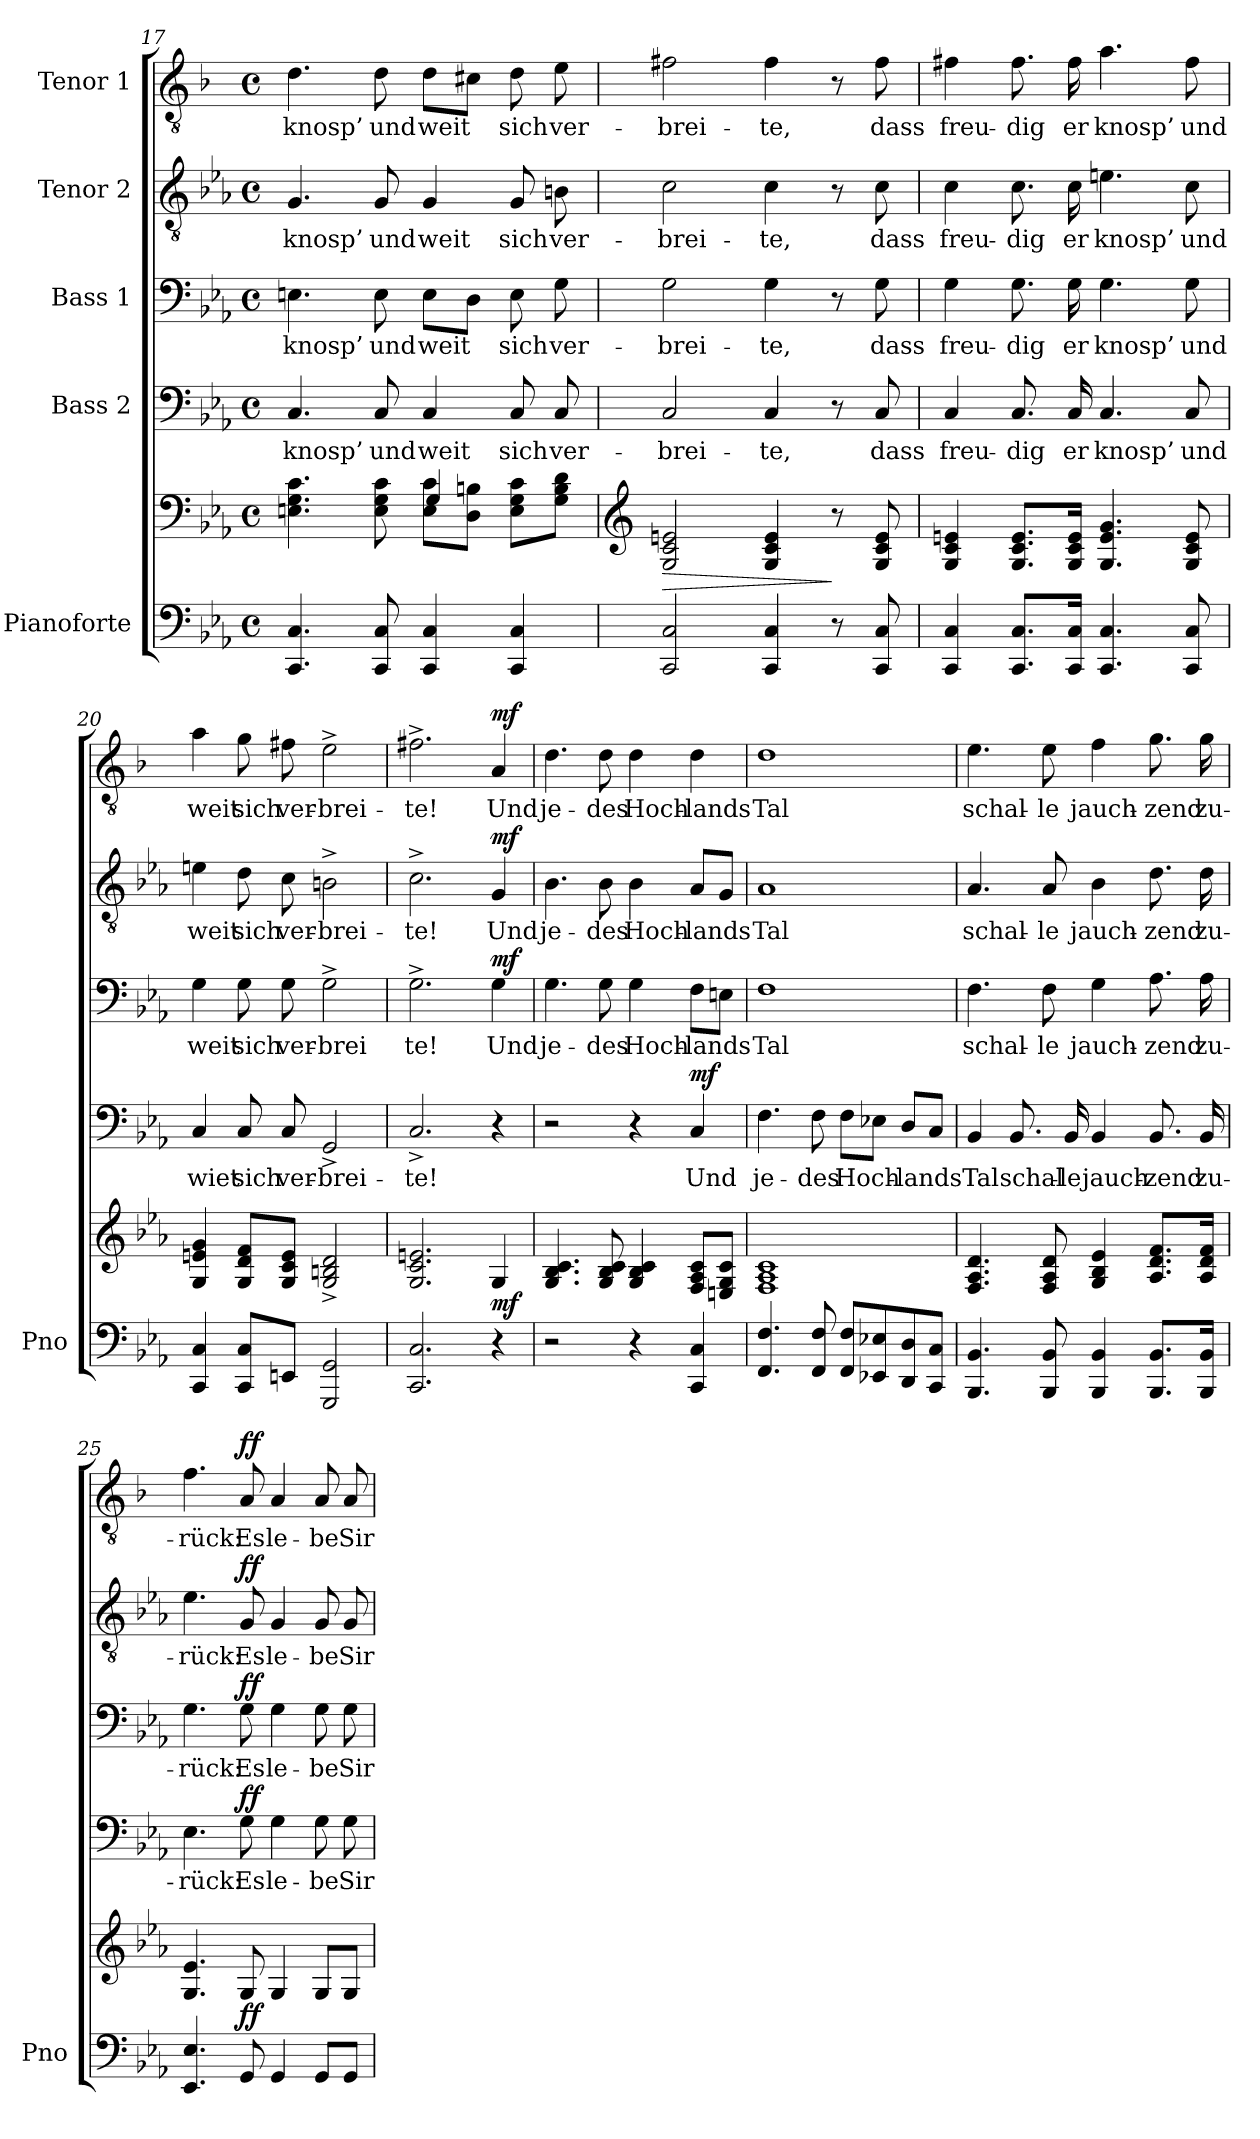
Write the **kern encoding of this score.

**kern	**kern	**dynam	**kern	**text	**dynam	**kern	**text	**dynam	**kern	**text	**dynam	**kern	**text	**dynam
*part5	*part5	*part5	*part4	*part4	*part4	*part3	*part3	*part3	*part2	*part2	*part2	*part1	*part1	*part1
*staff6	*staff5	*staff5/6	*staff4	*staff4	*staff4	*staff3	*staff3	*staff3	*staff2	*staff2	*staff2	*staff1	*staff1	*staff1
*I"Pianoforte	*	*	*I"Bass 2	*	*	*I"Bass 1	*	*	*I"Tenor 2	*	*	*I"Tenor 1	*	*
*I'Pno	*	*	*	*	*	*	*	*	*	*	*	*	*	*
*clefF4	*clefF4	*	*clefF4	*	*	*clefF4	*	*	*clefGv2	*	*	*clefGv2	*	*
*	*	*	*	*	*	*	*	*	*	*	*	*ITrd1c2	*	*
*k[b-e-a-]	*k[b-e-a-]	*	*k[b-e-a-]	*	*	*k[b-e-a-]	*	*	*k[b-e-a-]	*	*	*k[b-e-a-]	*	*
*M4/4	*M4/4	*	*M4/4	*	*	*M4/4	*	*	*M4/4	*	*	*M4/4	*	*
*met(c)	*met(c)	*	*met(c)	*	*	*met(c)	*	*	*met(c)	*	*	*met(c)	*	*
=17	=17	=17	=17	=17	=17	=17	=17	=17	=17	=17	=17	=17	=17	=17
*	*^	*	*	*	*	*	*	*	*	*	*	*	*	*
!	!	!	!	!	!LO:LY:b	!	!	!LO:LY:b	!	!	!LO:LY:b	!	!	!LO:LY:b	!
4.CC/ 4.C/	4.En\ 4.G\ 4.c\	2ryy	.	4.C/	knosp’	.	4.En\	knosp’	.	4.G/	knosp’	.	4.c\	knosp’	.
!	!	!	!	!	!LO:LY:b	!	!	!LO:LY:b	!	!	!LO:LY:b	!	!	!LO:LY:b	!
8CC/ 8C/	8E\ 8G\ 8c\	.	.	8C/	und	.	8E\	und	.	8G/	und	.	8c\	und	.
!	!	!	!	!	!LO:LY:b	!	!	!LO:LY:b	!	!	!LO:LY:b	!	!	!LO:LY:b	!
4CC/ 4C/	8E\ 8c\L	4G/	.	4C/	weit	.	8E\L	weit	.	4G/	weit	.	8c\L	weit	.
.	8D\ 8Bn\J	.	.	.	.	.	8D\J	.	.	.	.	.	8Bn\J	.	.
!	!	!	!	!	!LO:LY:b	!	!	!LO:LY:b	!	!	!LO:LY:b	!	!	!LO:LY:b	!
4CC/ 4C/	8E\ 8G\ 8c\L	4ryy	.	8C/	sich	.	8E\	sich	.	8G/	sich	.	8c\	sich	.
!	!	!	!	!	!LO:LY:b	!	!	!LO:LY:b	!	!	!LO:LY:b	!	!	!LO:LY:b	!
.	8G\ 8B\ 8d\J	.	.	8C/	ver-	.	8G\	ver-	.	8Bn\	ver-	.	8d\	ver-	.
*	*v	*v	*	*	*	*	*	*	*	*	*	*	*	*	*
=18	=18	=18	=18	=18	=18	=18	=18	=18	=18	=18	=18	=18	=18	=18
*	*clefG2	*	*	*	*	*	*	*	*	*	*	*	*	*
!	!	!LO:HP:b	!	!LO:LY:b	!	!	!LO:LY:b	!	!	!LO:LY:b	!	!	!LO:LY:b	!
2CC/ 2C/	2G/ 2c/ 2en/	>	2C/	-brei-	.	2G\	-brei-	.	2c\	-brei-	.	2en\	-brei-	.
!	!	!	!	!LO:LY:b	!	!	!LO:LY:b	!	!	!LO:LY:b	!	!	!LO:LY:b	!
4CC/ 4C/	4G/ 4c/ 4e/	.	4C/	-te,	.	4G\	-te,	.	4c\	-te,	.	4e\	-te,	.
8r	8r	]	8r	.	.	8r	.	.	8r	.	.	8r	.	.
!	!	!	!	!LO:LY:b	!	!	!LO:LY:b	!	!	!LO:LY:b	!	!	!LO:LY:b	!
8CC/ 8C/	8G/ 8c/ 8e/	.	8C/	dass	.	8G\	dass	.	8c\	dass	.	8e\	dass	.
=19	=19	=19	=19	=19	=19	=19	=19	=19	=19	=19	=19	=19	=19	=19
!	!	!	!	!LO:LY:b	!	!	!LO:LY:b	!	!	!LO:LY:b	!	!	!LO:LY:b	!
4CC/ 4C/	4G/ 4c/ 4en/	.	4C/	freu-	.	4G\	freu-	.	4c\	freu-	.	4en\	freu-	.
!	!	!	!	!LO:LY:b	!	!	!LO:LY:b	!	!	!LO:LY:b	!	!	!LO:LY:b	!
8.CC/ 8.C/L	8.G/ 8.c/ 8.e/L	.	8.C/	-dig	.	8.G\	-dig	.	8.c\	-dig	.	8.e\	-dig	.
!	!	!	!	!LO:LY:b	!	!	!LO:LY:b	!	!	!LO:LY:b	!	!	!LO:LY:b	!
16CC/ 16C/Jk	16G/ 16c/ 16e/Jk	.	16C/	er	.	16G\	er	.	16c\	er	.	16e\	er	.
!	!	!	!	!LO:LY:b	!	!	!LO:LY:b	!	!	!LO:LY:b	!	!	!LO:LY:b	!
4.CC/ 4.C/	4.G/ 4.e/ 4.g/	.	4.C/	knosp’	.	4.G\	knosp’	.	4.en\	knosp’	.	4.g\	knosp’	.
!	!	!	!	!LO:LY:b	!	!	!LO:LY:b	!	!	!LO:LY:b	!	!	!LO:LY:b	!
8CC/ 8C/	8G/ 8c/ 8e/	.	8C/	und	.	8G\	und	.	8c\	und	.	8e\	und	.
=20	=20	=20	=20	=20	=20	=20	=20	=20	=20	=20	=20	=20	=20	=20
!	!	!	!	!LO:LY:b	!	!	!LO:LY:b	!	!	!LO:LY:b	!	!	!LO:LY:b	!
4CC/ 4C/	4G/ 4en/ 4g/	.	4C/	wiet	.	4G\	weit	.	4en\	weit	.	4g\	weit	.
!	!	!	!	!LO:LY:b	!	!	!LO:LY:b	!	!	!LO:LY:b	!	!	!LO:LY:b	!
8CC/ 8C/L	8G/ 8d/ 8f/L	.	8C/	sich	.	8G\	sich	.	8d\	sich	.	8f\	sich	.
!	!	!	!	!LO:LY:b	!	!	!LO:LY:b	!	!	!LO:LY:b	!	!	!LO:LY:b	!
8EEn/J	8G/ 8c/ 8e/J	.	8C/	ver-	.	8G\	ver-	.	8c\	ver-	.	8en\	ver-	.
!	!	!	!	!LO:LY:b	!	!	!LO:LY:b	!	!	!LO:LY:b	!	!	!LO:LY:b	!
2GGG/ 2GG/	2G/^ 2Bn/^ 2d/^	.	2GG^>/	-brei-	.	2G^\	-brei	.	2Bn^\	-brei-	.	2d^\	-brei-	.
!!LO:LB:g=z
=21	=21	=21	=21	=21	=21	=21	=21	=21	=21	=21	=21	=21	=21	=21
!	!	!	!	!LO:LY:b	!	!	!LO:LY:b	!	!	!LO:LY:b	!	!	!LO:LY:b	!
2.CC/ 2.C/	2.G/ 2.c/ 2.en/	.	2.C^>/	-te!	.	2.G^\	-te!	.	2.c^\	-te!	.	2.en^\	-te!	.
!	!	!LO:DY:b	!	!	!	!	!LO:LY:b	!LO:DY:a	!	!LO:LY:b	!LO:DY:a	!	!LO:LY:b	!LO:DY:a
4r	4G/	mf	4r	.	.	4G\	Und	mf	4G/	Und	mf	4G/	Und	mf
=22	=22	=22	=22	=22	=22	=22	=22	=22	=22	=22	=22	=22	=22	=22
!	!	!	!	!	!	!	!LO:LY:b	!	!	!LO:LY:b	!	!	!LO:LY:b	!
2r	4.G/ 4.B-/ 4.c/	.	2r	.	.	4.G\	je-	.	4.B-\	je-	.	4.c\	je-	.
!	!	!	!	!	!	!	!LO:LY:b	!	!	!LO:LY:b	!	!	!LO:LY:b	!
.	8G/ 8B-/ 8c/	.	.	.	.	8G\	-des	.	8B-\	-des	.	8c\	-des	.
!	!	!	!	!	!	!	!LO:LY:b	!	!	!LO:LY:b	!	!	!LO:LY:b	!
4r	4G/ 4B-/ 4c/	.	4r	.	.	4G\	Hoch-	.	4B-\	Hoch-	.	4c\	Hoch-	.
!	!	!	!	!LO:LY:b	!LO:DY:a	!	!LO:LY:b	!	!	!LO:LY:b	!	!	!LO:LY:b	!
4CC/ 4C/	8F/ 8A-/ 8c/L	.	4C/	Und	mf	8F\L	-lands	.	8A-/L	-lands	.	4c\	-lands	.
.	8En/ 8G/ 8c/J	.	.	.	.	8En\J	.	.	8G/J	.	.	.	.	.
=23	=23	=23	=23	=23	=23	=23	=23	=23	=23	=23	=23	=23	=23	=23
!	!	!	!	!LO:LY:b	!	!	!LO:LY:b	!	!	!LO:LY:b	!	!	!LO:LY:b	!
4.FF/ 4.F/	1F 1A- 1c	.	4.F\	je-	.	1F	Tal	.	1A-	Tal	.	1c	Tal	.
!	!	!	!	!LO:LY:b	!	!	!	!	!	!	!	!	!	!
8FF/ 8F/	.	.	8F\	-des	.	.	.	.	.	.	.	.	.	.
!	!	!	!	!LO:LY:b	!	!	!	!	!	!	!	!	!	!
8FF/ 8F/L	.	.	8F\L	Hoch-	.	.	.	.	.	.	.	.	.	.
8EE-X/ 8E-X/	.	.	8E-X\J	.	.	.	.	.	.	.	.	.	.	.
!	!	!	!	!LO:LY:b	!	!	!	!	!	!	!	!	!	!
8DD/ 8D/	.	.	8D/L	-lands	.	.	.	.	.	.	.	.	.	.
8CC/ 8C/J	.	.	8C/J	.	.	.	.	.	.	.	.	.	.	.
=24	=24	=24	=24	=24	=24	=24	=24	=24	=24	=24	=24	=24	=24	=24
!	!	!	!	!LO:LY:b	!	!	!LO:LY:b	!	!	!LO:LY:b	!	!	!LO:LY:b	!
4.BBB-/ 4.BB-/	4.F/ 4.A-/ 4.d/	.	4BB-/	Tal	.	4.F\	schal-	.	4.A-/	schal-	.	4.d\	schal-	.
!	!	!	!	!LO:LY:b	!	!	!	!	!	!	!	!	!	!
.	.	.	8.BB-/	schal-	.	.	.	.	.	.	.	.	.	.
!	!	!	!	!	!	!	!LO:LY:b	!	!	!LO:LY:b	!	!	!LO:LY:b	!
8BBB-/ 8BB-/	8F/ 8A-/ 8d/	.	.	.	.	8F\	-le	.	8A-/	-le	.	8d\	-le	.
!	!	!	!	!LO:LY:b	!	!	!	!	!	!	!	!	!	!
.	.	.	16BB-/	-le	.	.	.	.	.	.	.	.	.	.
!	!	!	!	!LO:LY:b	!	!	!LO:LY:b	!	!	!LO:LY:b	!	!	!LO:LY:b	!
4BBB-/ 4BB-/	4G/ 4B-/ 4e-/	.	4BB-/	jauch-	.	4G\	jauch-	.	4B-\	jauch-	.	4e-\	jauch-	.
!	!	!	!	!LO:LY:b	!	!	!LO:LY:b	!	!	!LO:LY:b	!	!	!LO:LY:b	!
8.BBB-/ 8.BB-/L	8.A-/ 8.d/ 8.f/L	.	8.BB-/	-zend	.	8.A-\	-zend	.	8.d\	-zend	.	8.f\	-zend	.
!	!	!	!	!LO:LY:b	!	!	!LO:LY:b	!	!	!LO:LY:b	!	!	!LO:LY:b	!
16BBB-/ 16BB-/Jk	16A-/ 16d/ 16f/Jk	.	16BB-/	zu-	.	16A-\	zu-	.	16d\	zu-	.	16f\	zu-	.
=25	=25	=25	=25	=25	=25	=25	=25	=25	=25	=25	=25	=25	=25	=25
!	!	!	!	!LO:LY:b	!	!	!LO:LY:b	!	!	!LO:LY:b	!	!	!LO:LY:b	!
4.EE-/ 4.E-/	4.G/ 4.e-/	.	4.E-\	-rück:	.	4.G\	-rück:	.	4.e-\	-rück:	.	4.e-\	-rück:	.
!	!	!LO:DY:b	!	!LO:LY:b	!LO:DY:a	!	!LO:LY:b	!LO:DY:a	!	!LO:LY:b	!LO:DY:a	!	!LO:LY:b	!LO:DY:a
8GG/	8G/	ff	8G\	Es	ff	8G\	Es	ff	8G/	Es	ff	8G/	Es	ff
!	!	!	!	!LO:LY:b	!	!	!LO:LY:b	!	!	!LO:LY:b	!	!	!LO:LY:b	!
4GG/	4G/	.	4G\	le-	.	4G\	le-	.	4G/	le-	.	4G/	le-	.
!	!	!	!	!LO:LY:b	!	!	!LO:LY:b	!	!	!LO:LY:b	!	!	!LO:LY:b	!
8GG/L	8G/L	.	8G\	-be	.	8G\	-be	.	8G/	-be	.	8G/	-be	.
!	!	!	!	!LO:LY:b	!	!	!LO:LY:b	!	!	!LO:LY:b	!	!	!LO:LY:b	!
8GG/J	8G/J	.	8G\	Sir	.	8G\	Sir	.	8G/	Sir	.	8G/	Sir	.
=	=	=	=	=	=	=	=	=	=	=	=	=	=	=
*-	*-	*-	*-	*-	*-	*-	*-	*-	*-	*-	*-	*-	*-	*-
